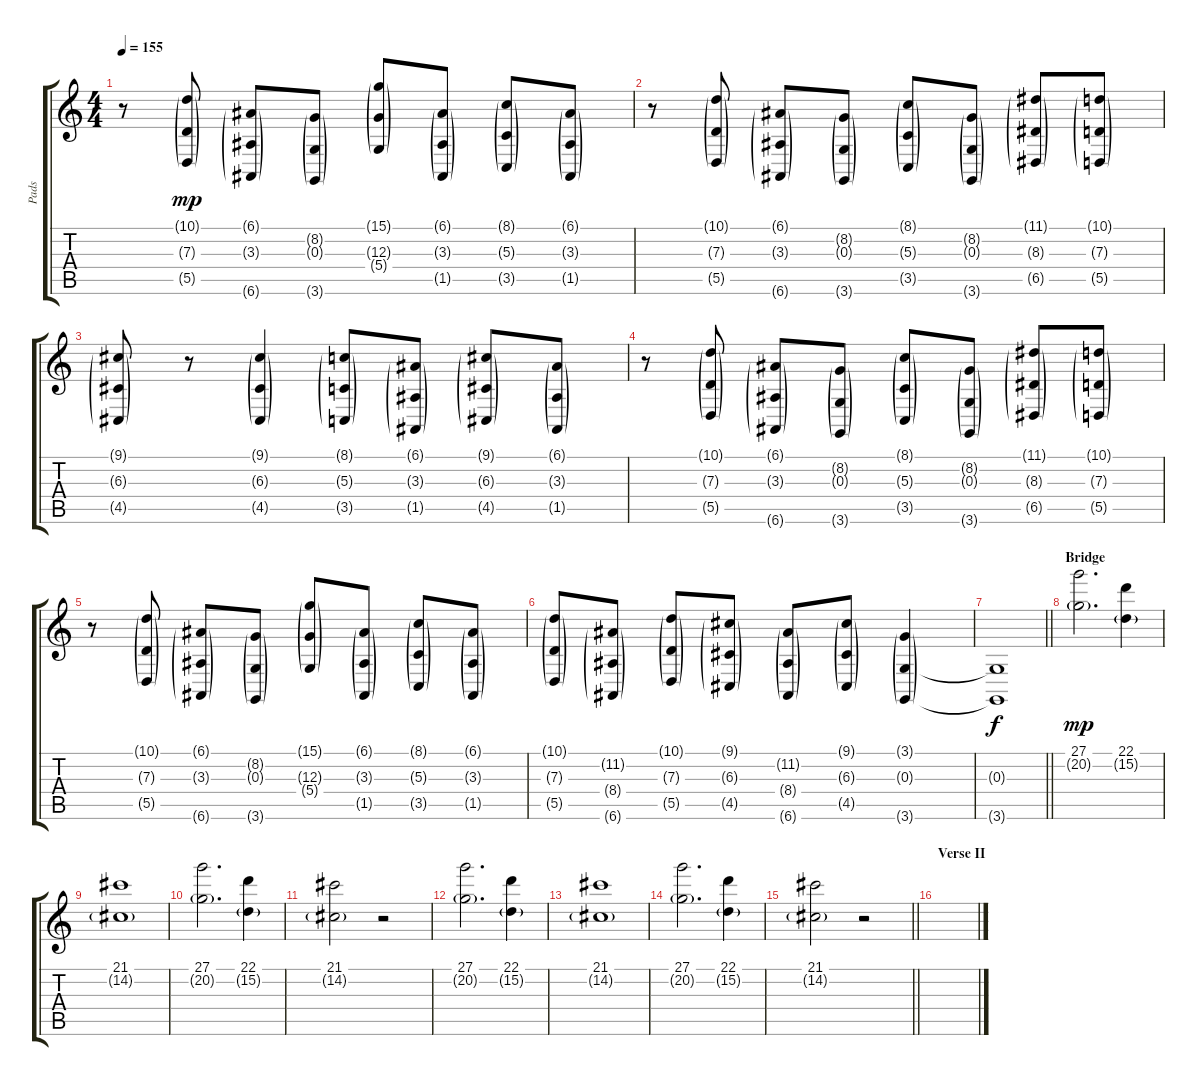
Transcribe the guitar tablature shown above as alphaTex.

\track ("Pads" "Pads") {instrument choiraahs}
\staff {score tabs}
\tuning (E4 B3 G3 D3 A2 E2) {hide}
\ts (4 4)
\tempo 155
\clef g2
\ks c
r.8{dy mp} (10.1{g} 7.3{g} 5.5{g}).8 (6.1{g} 3.3{g} 6.6{g}).8 (8.2{g} 0.3{g} 3.6{g}).8 (15.1{g} 12.3{g} 5.4{g}).8 (6.1{g} 3.3{g} 1.5{g}).8 (8.1{g} 5.3{g} 3.5{g}).8 (6.1{g} 3.3{g} 1.5{g}).8 |
r.8 (10.1{g} 7.3{g} 5.5{g}).8 (6.1{g} 3.3{g} 6.6{g}).8 (8.2{g} 0.3{g} 3.6{g}).8 (8.1{g} 5.3{g} 3.5{g}).8 (8.2{g} 0.3{g} 3.6{g}).8 (11.1{g} 8.3{g} 6.5{g}).8 (10.1{g} 7.3{g} 5.5{g}).8 |
(9.1{g} 6.3{g} 4.5{g}).8 r.8 (9.1{g} 6.3{g} 4.5{g}).4 (8.1{g} 5.3{g} 3.5{g}).8 (6.1{g} 3.3{g} 1.5{g}).8 (9.1{g} 6.3{g} 4.5{g}).8 (6.1{g} 3.3{g} 1.5{g}).8 |
r.8 (10.1{g} 7.3{g} 5.5{g}).8 (6.1{g} 3.3{g} 6.6{g}).8 (8.2{g} 0.3{g} 3.6{g}).8 (8.1{g} 5.3{g} 3.5{g}).8 (8.2{g} 0.3{g} 3.6{g}).8 (11.1{g} 8.3{g} 6.5{g}).8 (10.1{g} 7.3{g} 5.5{g}).8 |
r.8 (10.1{g} 7.3{g} 5.5{g}).8 (6.1{g} 3.3{g} 6.6{g}).8 (8.2{g} 0.3{g} 3.6{g}).8 (15.1{g} 12.3{g} 5.4{g}).8 (6.1{g} 3.3{g} 1.5{g}).8 (8.1{g} 5.3{g} 3.5{g}).8 (6.1{g} 3.3{g} 1.5{g}).8 |
(10.1{g} 7.3{g} 5.5{g}).8 (11.2{g} 8.4{g} 6.6{g}).8 (10.1{g} 7.3{g} 5.5{g}).8 (9.1{g} 6.3{g} 4.5{g}).8 (11.2{g} 8.4{g} 6.6{g}).8 (9.1{g} 6.3{g} 4.5{g}).8 (3.1{g} 0.3{g} 3.6{g}).4 |
\barLineRight lightlight
(0.3{t} 3.6{t}).1{dy f} |
\section ("" "Bridge")
(27.1 20.2{g}).2{d dy mp volume 7 instrument whistle} (22.1 15.2{g}).4 |
(21.1 14.2{g}).1 |
(27.1 20.2{g}).2{d} (22.1 15.2{g}).4 |
(21.1 14.2{g}).2 r.2 |
(27.1 20.2{g}).2{d} (22.1 15.2{g}).4 |
(21.1 14.2{g}).1 |
(27.1 20.2{g}).2{d} (22.1 15.2{g}).4 |
\barLineRight lightlight
(21.1 14.2{g}).2 r.2 |
\section ("" "Verse II")
